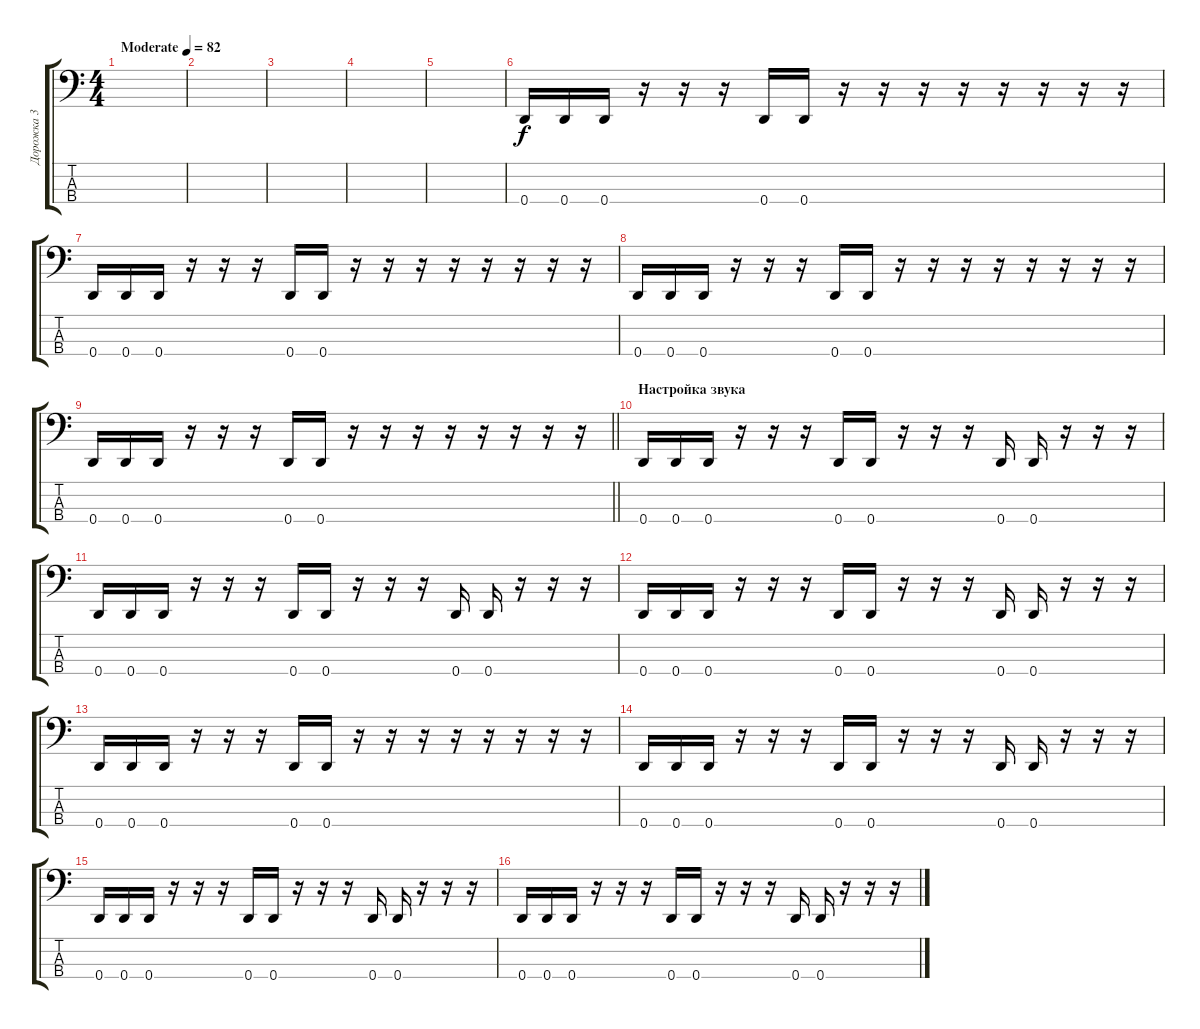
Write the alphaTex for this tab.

\track ("Дорожка 3" "Дорожка 3") {instrument electricbassfinger}
\staff {score tabs}
\tuning (G2 D2 A1 D1) {hide}
\ts (4 4)
\tempo (82 "Moderate")
\clef f4
\ks c
|
|
|
|
|
0.4.16 0.4.16 0.4.16 r.16 r.16 r.16 0.4.16 0.4.16 r.16 r.16 r.16 r.16 r.16 r.16 r.16 r.16 |
0.4.16 0.4.16 0.4.16 r.16 r.16 r.16 0.4.16 0.4.16 r.16 r.16 r.16 r.16 r.16 r.16 r.16 r.16 |
0.4.16 0.4.16 0.4.16 r.16 r.16 r.16 0.4.16 0.4.16 r.16 r.16 r.16 r.16 r.16 r.16 r.16 r.16 |
\barLineRight lightlight
0.4.16 0.4.16 0.4.16 r.16 r.16 r.16 0.4.16 0.4.16 r.16 r.16 r.16 r.16 r.16 r.16 r.16 r.16 |
\section ("" "Настройка звука")
0.4.16{dy f} 0.4.16 0.4.16 r.16 r.16 r.16 0.4.16 0.4.16 r.16 r.16 r.16 0.4.16 0.4.16 r.16 r.16 r.16 |
0.4.16 0.4.16 0.4.16 r.16 r.16 r.16 0.4.16 0.4.16 r.16 r.16 r.16 0.4.16 0.4.16 r.16 r.16 r.16 |
0.4.16 0.4.16 0.4.16 r.16 r.16 r.16 0.4.16 0.4.16 r.16 r.16 r.16 0.4.16 0.4.16 r.16 r.16 r.16 |
0.4.16 0.4.16 0.4.16 r.16 r.16 r.16 0.4.16 0.4.16 r.16 r.16 r.16 r.16 r.16 r.16 r.16 r.16 |
0.4.16 0.4.16 0.4.16 r.16 r.16 r.16 0.4.16 0.4.16 r.16 r.16 r.16 0.4.16 0.4.16 r.16 r.16 r.16 |
0.4.16 0.4.16 0.4.16 r.16 r.16 r.16 0.4.16 0.4.16 r.16 r.16 r.16 0.4.16 0.4.16 r.16 r.16 r.16 |
0.4.16 0.4.16 0.4.16 r.16 r.16 r.16 0.4.16 0.4.16 r.16 r.16 r.16 0.4.16 0.4.16 r.16 r.16 r.16
